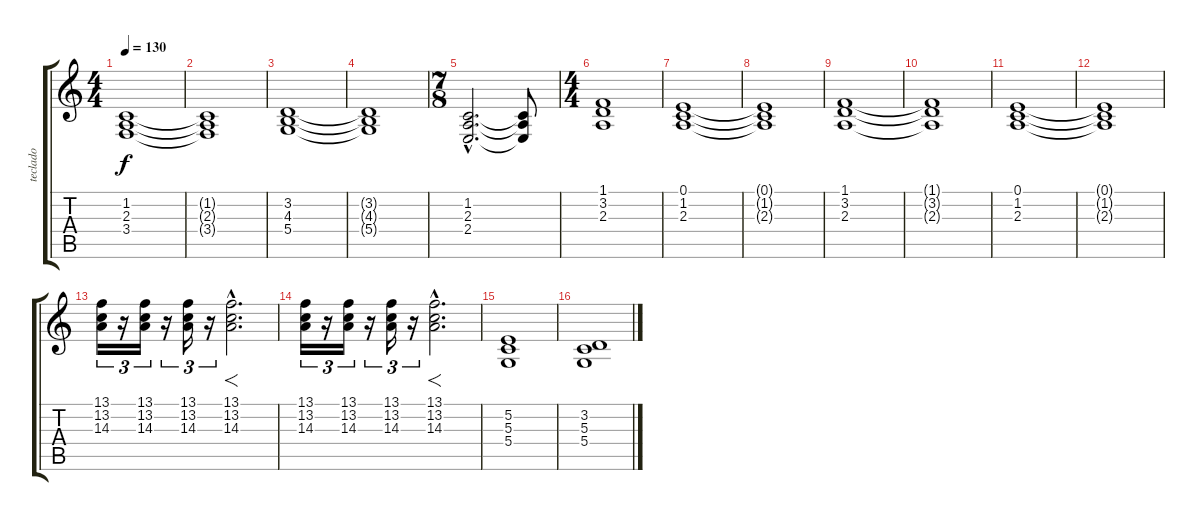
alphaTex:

\track ("teclado" "teclado") {instrument synthstrings1}
\staff {score tabs}
\tuning (E4 B3 G3 D3 A2 E2) {hide}
\ts (4 4)
\tempo 130
\clef g2
\ks c
(1.2 2.3 3.4).1{dy f} |
(1.2{t} 2.3{t} 3.4{t}).1 |
(3.2 4.3 5.4).1 |
(3.2{t} 4.3{t} 5.4{t}).1 |
\ts (7 8)
(1.2{hac} 2.3{hac} 2.4{hac}).2{d} (1.2{t} 2.3{t} 2.4{t}).8 |
\ts (4 4)
(1.1 3.2 2.3).1 |
(0.1 1.2 2.3).1 |
(0.1{t} 1.2{t} 2.3{t}).1 |
(1.1 3.2 2.3).1 |
(1.1{t} 3.2{t} 2.3{t}).1 |
(0.1 1.2 2.3).1 |
(0.1{t} 1.2{t} 2.3{t}).1 |
(13.1 13.2 14.3).16{tu (3 2)} r.16{tu (3 2)} (13.1 13.2 14.3).16{tu (3 2)} r.16{tu (3 2)} (13.1 13.2 14.3).16{tu (3 2)} r.16{tu (3 2)} (13.1{hac} 13.2{hac} 14.3{hac}).2{f d} |
(13.1 13.2 14.3).16{tu (3 2)} r.16{tu (3 2)} (13.1 13.2 14.3).16{tu (3 2)} r.16{tu (3 2)} (13.1 13.2 14.3).16{tu (3 2)} r.16{tu (3 2)} (13.1{hac} 13.2{hac} 14.3{hac}).2{f d} |
(5.2 5.3 5.4).1 |
(3.2 5.3 5.4).1
